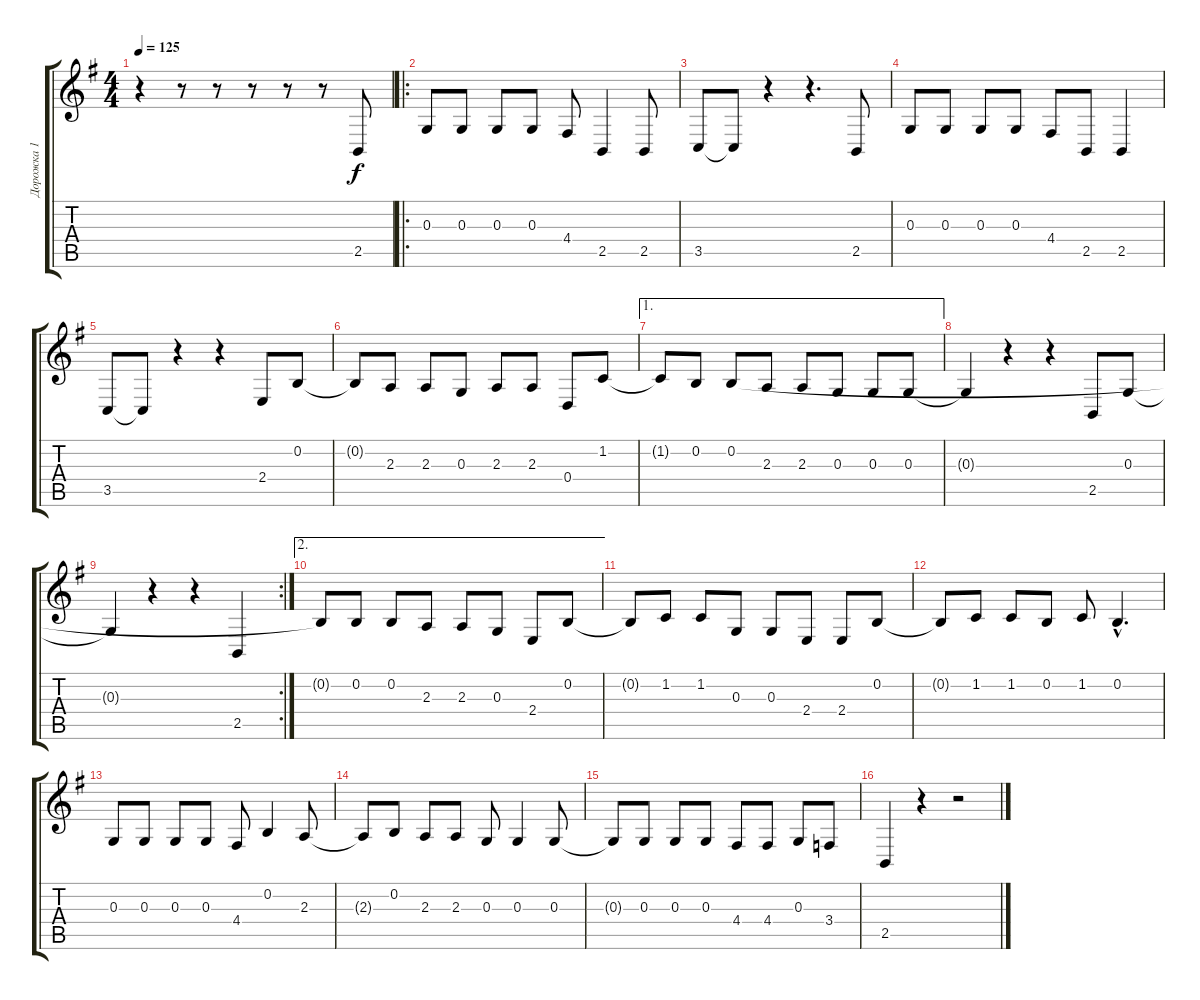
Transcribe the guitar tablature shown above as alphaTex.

\track ("Дорожка 1" "Дорожка 1") {instrument lead5charang}
\staff {score tabs}
\tuning (E4 B3 G3 D3 A2 E2) {hide}
\ts (4 4)
\tempo 125
\clef g2
\ks g
r.4{dy f instrument lead5charang} r.8 r.8 r.8 r.8 r.8 2.5.8 |
\ro
0.3.8 0.3.8 0.3.8 0.3.8 4.4.8 2.5.4 2.5.8 |
3.5.8 3.5{t}.8 r.4 r.4{d} 2.5.8 |
0.3.8 0.3.8 0.3.8 0.3.8 4.4.8 2.5.8 2.5.4 |
3.5.8 3.5{t}.8 r.4 r.4 2.4.8 0.2.8 |
0.2{t}.8 2.3.8 2.3.8 0.3.8 2.3.8 2.3.8 0.4.8 1.2.8 |
\ae 1
1.2{t}.8 0.2.8 0.2.8 2.3.8 2.3.8 0.3.8 0.3.8 0.3.8 |
0.3{t}.4 r.4 r.4 2.5.8 0.3.8 |
\rc 2
0.3{t}.4 r.4 r.4 2.5.4 |
\ae 2
0.2{t}.8 0.2.8 0.2.8 2.3.8 2.3.8 0.3.8 2.4.8 0.2.8 |
0.2{t}.8 1.2.8 1.2.8 0.3.8 0.3.8 2.4.8 2.4.8 0.2.8 |
0.2{t}.8 1.2.8 1.2.8 0.2.8 1.2.8 0.2{hac}.4{d} |
0.3.8 0.3.8 0.3.8 0.3.8 4.4.8 0.2.4 2.3.8 |
2.3{t}.8 0.2.8 2.3.8 2.3.8 0.3.8 0.3.4 0.3.8 |
0.3{t}.8 0.3.8 0.3.8 0.3.8 4.4.8 4.4.8 0.3.8 3.4.8 |
2.5.4 r.4 r.2
